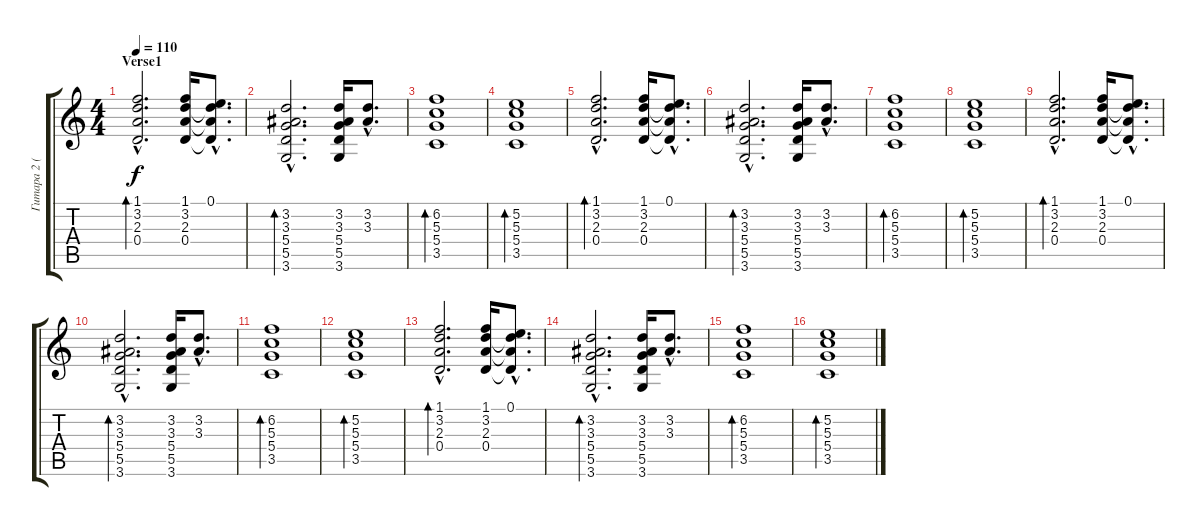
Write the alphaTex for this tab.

\track ("Гитара 2 (соло)" "Гитара 2 (") {instrument electricguitarclean}
\staff {score tabs}
\tuning (E4 B3 G3 D3 A2 E2) {hide}
\ts (4 4)
\section ("" "Verse1")
\tempo 110
\clef g2
\ks c
(1.1{hac} 3.2{hac} 2.3{hac} 0.4{hac}).2{d bd 120 dy f} (1.1 3.2 2.3 0.4).16 (0.1{hac} 3.2{hac t} 2.3{hac t} 0.4{hac t}).8{d} |
(3.2{hac} 3.3{hac} 5.4{hac} 5.5{hac} 3.6{hac}).2{d bd 120} (3.2 3.3 5.4 5.5 3.6).16 (3.2{hac} 3.3{hac}).8{d} |
(6.2 5.3 5.4 3.5).1{bd 120} |
(5.2 5.3 5.4 3.5).1{bd 120} |
(1.1{hac} 3.2{hac} 2.3{hac} 0.4{hac}).2{d bd 120} (1.1 3.2 2.3 0.4).16 (0.1{hac} 3.2{hac t} 2.3{hac t} 0.4{hac t}).8{d} |
(3.2{hac} 3.3{hac} 5.4{hac} 5.5{hac} 3.6{hac}).2{d bd 120} (3.2 3.3 5.4 5.5 3.6).16 (3.2{hac} 3.3{hac}).8{d} |
(6.2 5.3 5.4 3.5).1{bd 120} |
(5.2 5.3 5.4 3.5).1{bd 120} |
(1.1{hac} 3.2{hac} 2.3{hac} 0.4{hac}).2{d bd 120} (1.1 3.2 2.3 0.4).16 (0.1{hac} 3.2{hac t} 2.3{hac t} 0.4{hac t}).8{d} |
(3.2{hac} 3.3{hac} 5.4{hac} 5.5{hac} 3.6{hac}).2{d bd 120} (3.2 3.3 5.4 5.5 3.6).16 (3.2{hac} 3.3{hac}).8{d} |
(6.2 5.3 5.4 3.5).1{bd 120} |
(5.2 5.3 5.4 3.5).1{bd 120} |
(1.1{hac} 3.2{hac} 2.3{hac} 0.4{hac}).2{d bd 120} (1.1 3.2 2.3 0.4).16 (0.1{hac} 3.2{hac t} 2.3{hac t} 0.4{hac t}).8{d} |
(3.2{hac} 3.3{hac} 5.4{hac} 5.5{hac} 3.6{hac}).2{d bd 120} (3.2 3.3 5.4 5.5 3.6).16 (3.2{hac} 3.3{hac}).8{d} |
(6.2 5.3 5.4 3.5).1{bd 120} |
(5.2 5.3 5.4 3.5).1{bd 120}
